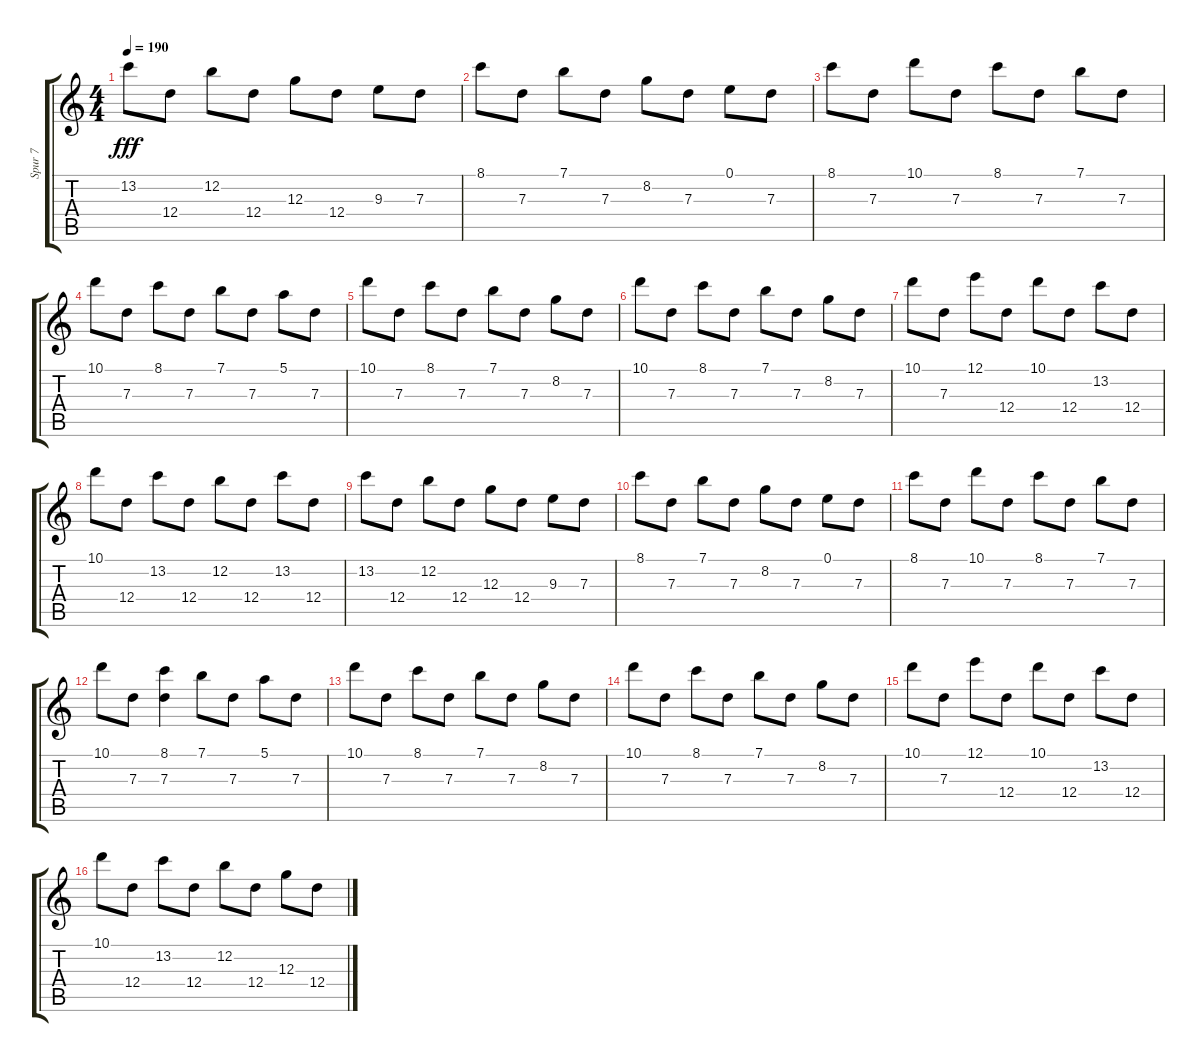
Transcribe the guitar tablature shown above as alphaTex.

\track ("Spur 7" "Spur 7") {instrument acousticguitarsteel}
\staff {score tabs}
\tuning (E4 B3 G3 D3 A2 E2) {hide}
\ts (4 4)
\tempo 190
\clef g2
\ks c
13.2.8{dy fff} 12.4.8 12.2.8 12.4.8 12.3.8 12.4.8 9.3.8 7.3.8 |
8.1.8 7.3.8 7.1.8 7.3.8 8.2.8 7.3.8 0.1.8 7.3.8 |
8.1.8 7.3.8 10.1.8 7.3.8 8.1.8 7.3.8 7.1.8 7.3.8 |
10.1.8 7.3.8 8.1.8 7.3.8 7.1.8 7.3.8 5.1.8 7.3.8 |
10.1.8 7.3.8 8.1.8 7.3.8 7.1.8 7.3.8 8.2.8 7.3.8 |
10.1.8 7.3.8 8.1.8 7.3.8 7.1.8 7.3.8 8.2.8 7.3.8 |
10.1.8 7.3.8 12.1.8 12.4.8 10.1.8 12.4.8 13.2.8 12.4.8 |
10.1.8 12.4.8 13.2.8 12.4.8 12.2.8 12.4.8 13.2.8 12.4.8 |
13.2.8 12.4.8 12.2.8 12.4.8 12.3.8 12.4.8 9.3.8 7.3.8 |
8.1.8 7.3.8 7.1.8 7.3.8 8.2.8 7.3.8 0.1.8 7.3.8 |
8.1.8 7.3.8 10.1.8 7.3.8 8.1.8 7.3.8 7.1.8 7.3.8 |
10.1.8 7.3.8 (8.1 7.3).4 7.1.8 7.3.8 5.1.8 7.3.8 |
10.1.8 7.3.8 8.1.8 7.3.8 7.1.8 7.3.8 8.2.8 7.3.8 |
10.1.8 7.3.8 8.1.8 7.3.8 7.1.8 7.3.8 8.2.8 7.3.8 |
10.1.8 7.3.8 12.1.8 12.4.8 10.1.8 12.4.8 13.2.8 12.4.8 |
10.1.8 12.4.8 13.2.8 12.4.8 12.2.8 12.4.8 12.3.8 12.4.8
